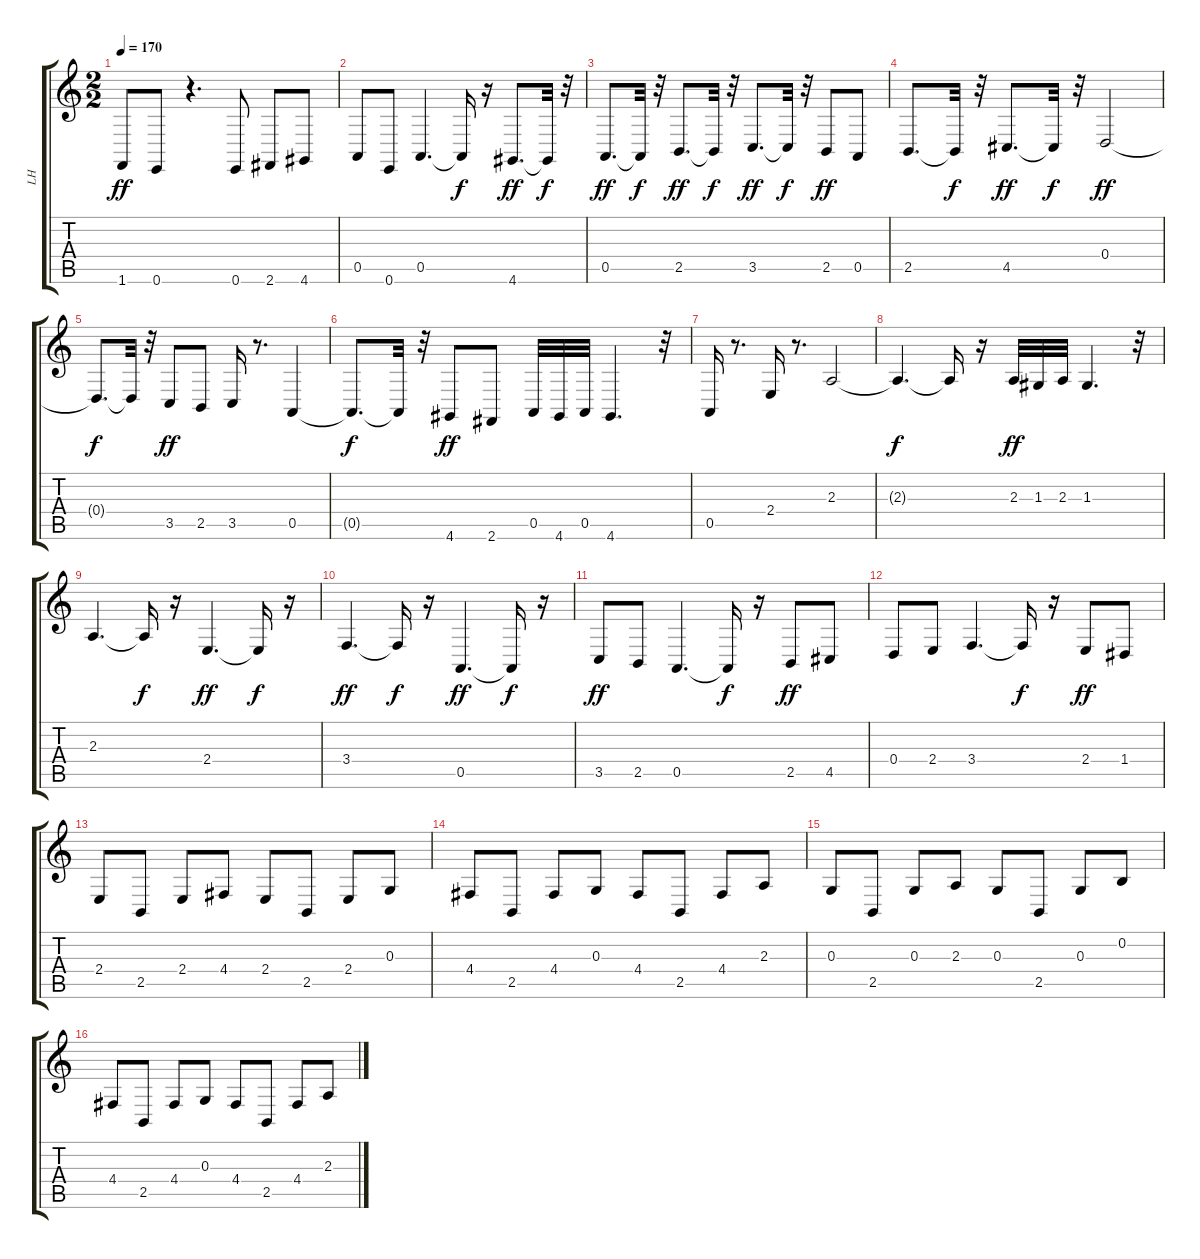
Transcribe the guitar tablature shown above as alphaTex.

\track ("LH" "LH") {instrument harpsichord}
\staff {score tabs}
\tuning (E4 B3 G3 D3 A2 E2) {hide}
\ts (2 2)
\tempo 170
\clef g2
\ks c
1.6.8{dy ff} 0.6.8 r.4{d} 0.6.8 2.6.8 4.6.8 |
0.5.8 0.6.8 0.5.4{d} 0.5{t}.16{dy f} r.16 4.6.8{d dy ff} 4.6{t}.32{dy f} r.32 |
0.5.8{d dy ff} 0.5{t}.32{dy f} r.32 2.5.8{d dy ff} 2.5{t}.32{dy f} r.32 3.5.8{d dy ff} 3.5{t}.32{dy f} r.32 2.5.8{dy ff} 0.5.8 |
2.5.8{d} 2.5{t}.32{dy f} r.32 4.5.8{d dy ff} 4.5{t}.32{dy f} r.32 0.4.2{dy ff} |
0.4{t}.8{d dy f} 0.4{t}.32 r.32 3.5.8{dy ff} 2.5.8 3.5.16 r.8{d} 0.5.4 |
0.5{t}.8{d dy f} 0.5{t}.32 r.32 4.6.8{dy ff} 2.6.8 0.5.32 4.6.32 0.5.32 4.6.4{d} r.32 |
0.5.16 r.8{d} 2.4.16 r.8{d} 2.3.2 |
2.3{t}.4{d dy f} 2.3{t}.16 r.16 2.3.32{dy ff} 1.3.32 2.3.32 1.3.4{d} r.32 |
2.3.4{d} 2.3{t}.16{dy f} r.16 2.4.4{d dy ff} 2.4{t}.16{dy f} r.16 |
3.4.4{d dy ff} 3.4{t}.16{dy f} r.16 0.5.4{d dy ff} 0.5{t}.16{dy f} r.16 |
3.5.8{dy ff} 2.5.8 0.5.4{d} 0.5{t}.16{dy f} r.16 2.5.8{dy ff} 4.5.8 |
0.4.8 2.4.8 3.4.4{d} 3.4{t}.16{dy f} r.16 2.4.8{dy ff} 1.4.8 |
2.4.8 2.5.8 2.4.8 4.4.8 2.4.8 2.5.8 2.4.8 0.3.8 |
4.4.8 2.5.8 4.4.8 0.3.8 4.4.8 2.5.8 4.4.8 2.3.8 |
0.3.8 2.5.8 0.3.8 2.3.8 0.3.8 2.5.8 0.3.8 0.2.8 |
4.4.8 2.5.8 4.4.8 0.3.8 4.4.8 2.5.8 4.4.8 2.3.8
